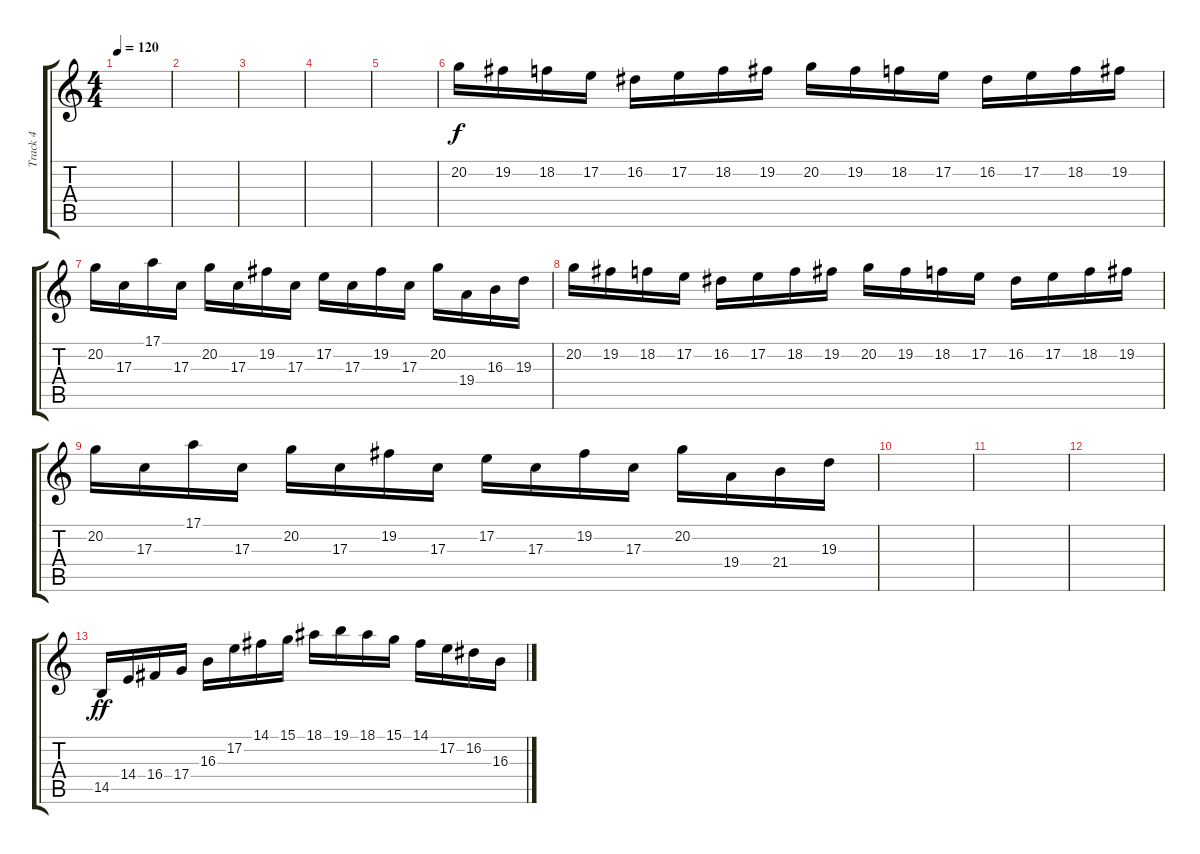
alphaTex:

\track ("Track 4" "Track 4") {instrument harpsichord}
\staff {score tabs}
\tuning (E4 B3 G3 D3 A2 E2) {hide}
\ts (4 4)
\tempo 120
\clef g2
\ks c
|
|
|
|
|
20.2.16{dy f} 19.2.16 18.2.16 17.2.16 16.2.16 17.2.16 18.2.16 19.2.16 20.2.16 19.2.16 18.2.16 17.2.16 16.2.16 17.2.16 18.2.16 19.2.16 |
20.2.16 17.3.16 17.1.16 17.3.16 20.2.16 17.3.16 19.2.16 17.3.16 17.2.16 17.3.16 19.2.16 17.3.16 20.2.16 19.4.16 16.3.16 19.3.16 |
20.2.16 19.2.16 18.2.16 17.2.16 16.2.16 17.2.16 18.2.16 19.2.16 20.2.16 19.2.16 18.2.16 17.2.16 16.2.16 17.2.16 18.2.16 19.2.16 |
20.2.16 17.3.16 17.1.16 17.3.16 20.2.16 17.3.16 19.2.16 17.3.16 17.2.16 17.3.16 19.2.16 17.3.16 20.2.16 19.4.16 21.4.16 19.3.16 |
|
|
|
14.5.16{dy ff} 14.4.16 16.4.16 17.4.16 16.3.16 17.2.16 14.1.16 15.1.16 18.1.16 19.1.16 18.1.16 15.1.16 14.1.16 17.2.16 16.2.16 16.3.16
